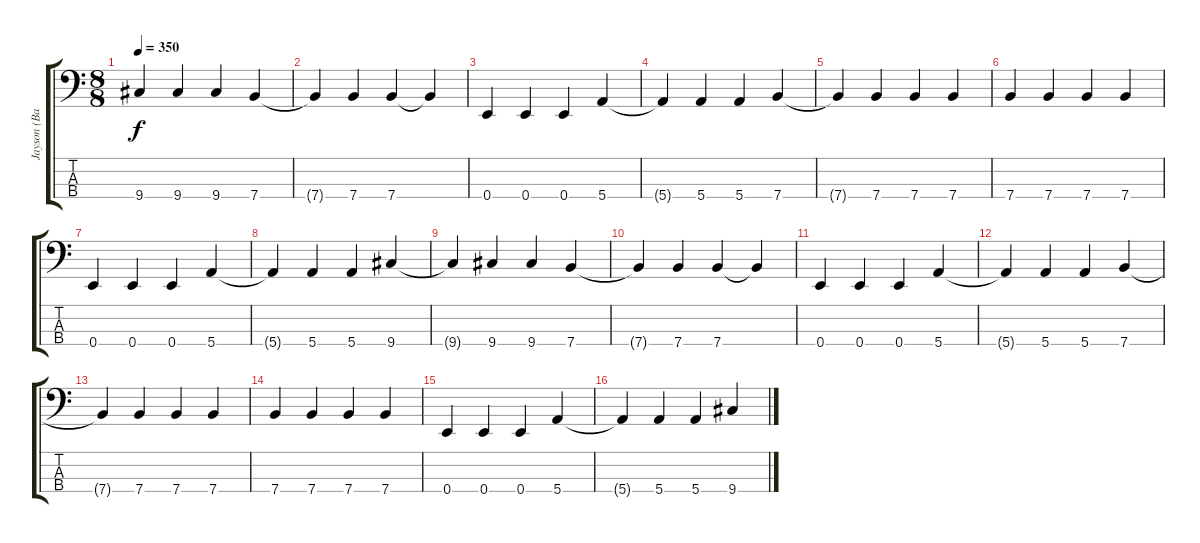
\track ("Jayson (Bass)" "Jayson (Ba") {instrument electricbasspick}
\staff {score tabs}
\tuning (G2 D2 A1 E1) {hide}
\ts (8 8)
\tempo 350
\clef f4
\ks c
9.4{t}.4{dy f} 9.4.4 9.4.4 7.4.4 |
7.4{t}.4 7.4.4 7.4.4 7.4{t}.4 |
0.4.4 0.4.4 0.4.4 5.4.4 |
5.4{t}.4 5.4.4 5.4.4 7.4.4 |
7.4{t}.4 7.4.4 7.4.4 7.4.4 |
7.4.4 7.4.4 7.4.4 7.4.4 |
0.4.4 0.4.4 0.4.4 5.4.4 |
5.4{t}.4 5.4.4 5.4.4 9.4.4 |
9.4{t}.4 9.4.4 9.4.4 7.4.4 |
7.4{t}.4 7.4.4 7.4.4 7.4{t}.4 |
0.4.4 0.4.4 0.4.4 5.4.4 |
5.4{t}.4 5.4.4 5.4.4 7.4.4 |
7.4{t}.4 7.4.4 7.4.4 7.4.4 |
7.4.4 7.4.4 7.4.4 7.4.4 |
0.4.4 0.4.4 0.4.4 5.4.4 |
5.4{t}.4 5.4.4 5.4.4 9.4.4
